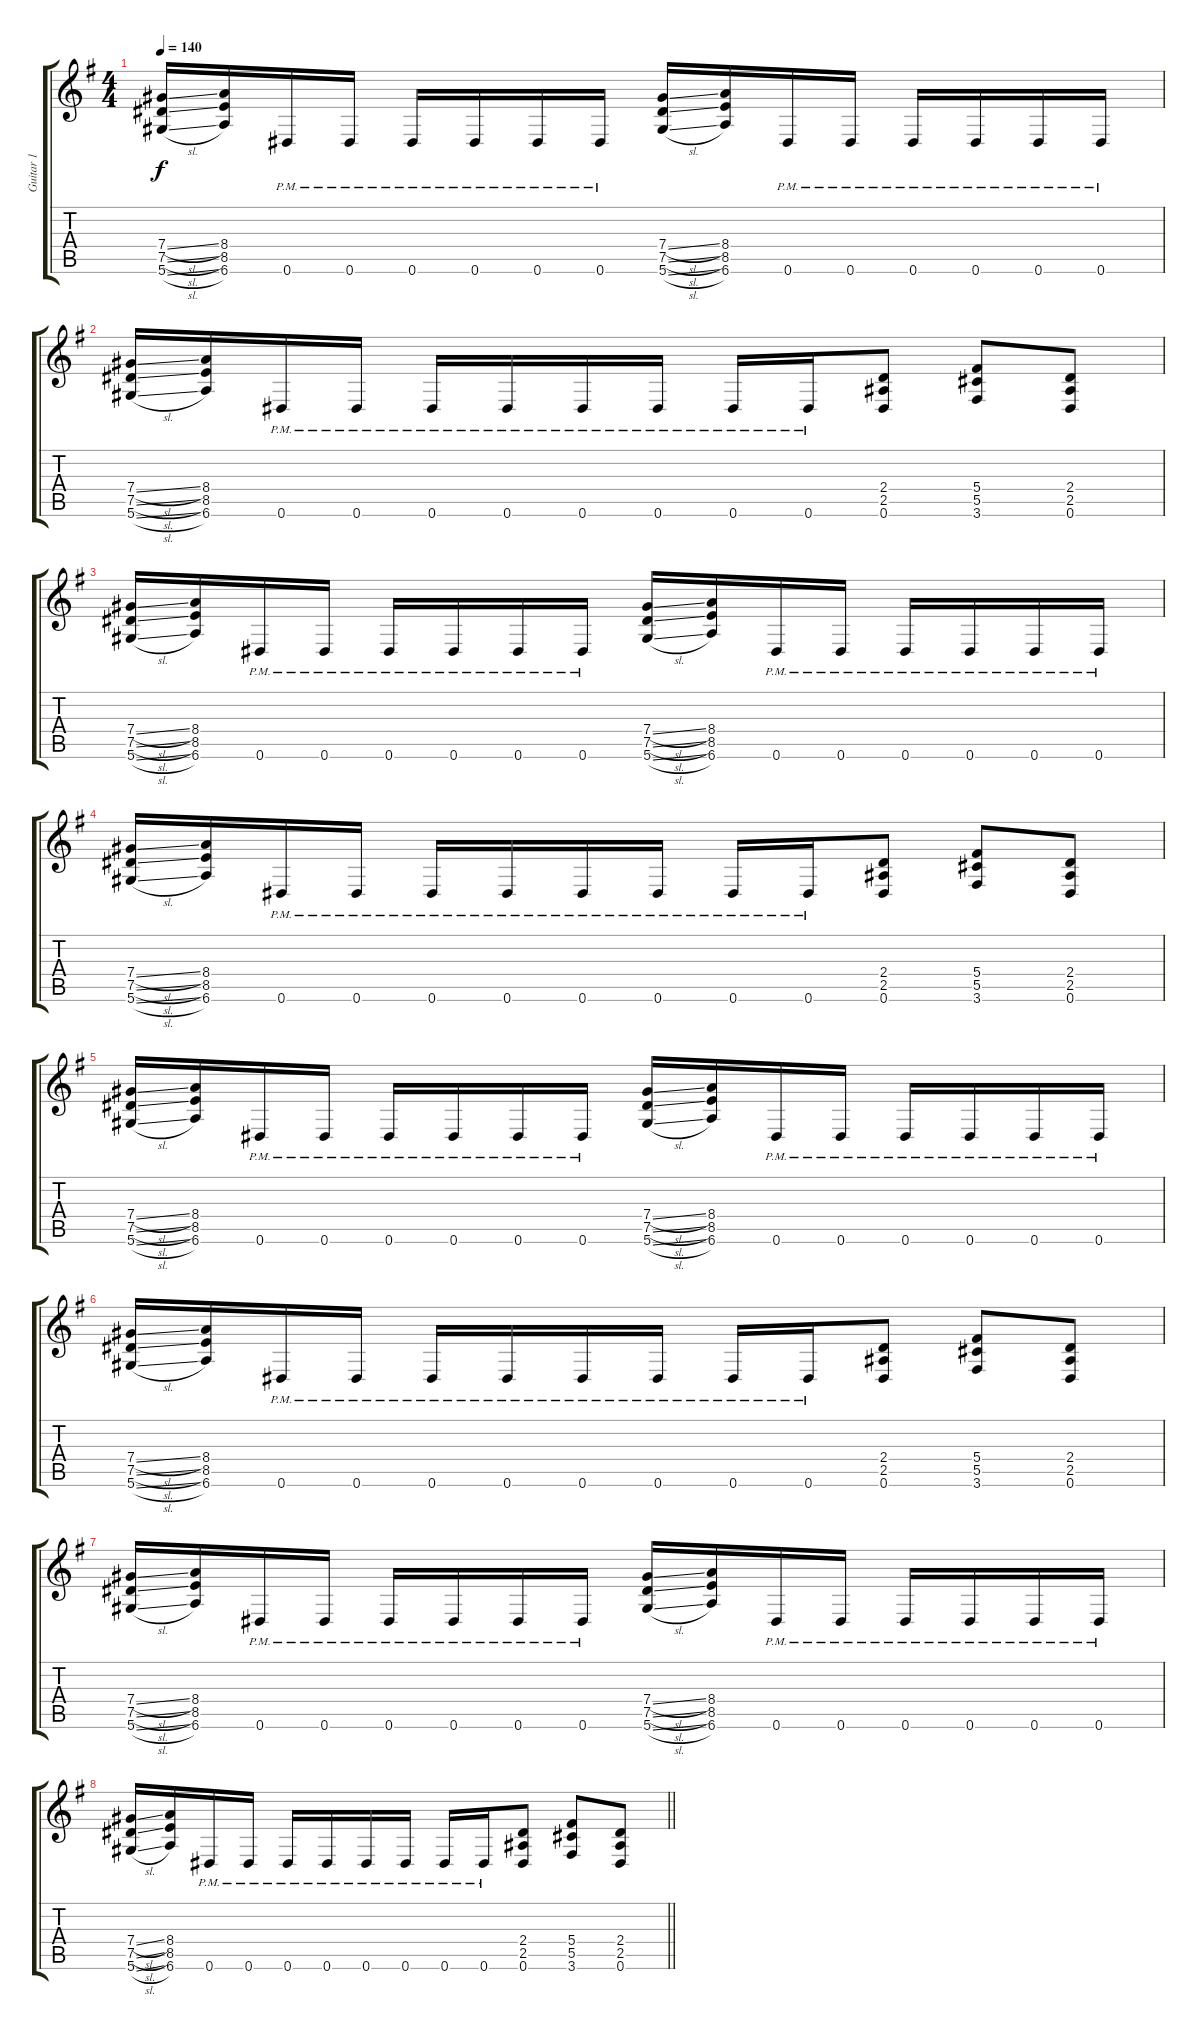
\track ("Guitar 1" "Guitar 1") {instrument overdrivenguitar}
\staff {score tabs}
\tuning (Eb4 Bb3 Gb3 Db3 Ab2 Eb2) {hide}
\ts (4 4)
\tempo 140
\clef g2
\ks g
(7.4{sl} 7.5{sl} 5.6{sl}).16{dy f} (8.4 8.5 6.6).16 0.6{pm}.16 0.6{pm}.16 0.6{pm}.16 0.6{pm}.16 0.6{pm}.16 0.6{pm}.16 (7.4{sl} 7.5{sl} 5.6{sl}).16 (8.4 8.5 6.6).16 0.6{pm}.16 0.6{pm}.16 0.6{pm}.16 0.6{pm}.16 0.6{pm}.16 0.6{pm}.16 |
(7.4{sl} 7.5{sl} 5.6{sl}).16 (8.4 8.5 6.6).16 0.6{pm}.16 0.6{pm}.16 0.6{pm}.16 0.6{pm}.16 0.6{pm}.16 0.6{pm}.16 0.6{pm}.16 0.6{pm}.16 (2.4 2.5 0.6).8 (5.4 5.5 3.6).8 (2.4 2.5 0.6).8 |
(7.4{sl} 7.5{sl} 5.6{sl}).16 (8.4 8.5 6.6).16 0.6{pm}.16 0.6{pm}.16 0.6{pm}.16 0.6{pm}.16 0.6{pm}.16 0.6{pm}.16 (7.4{sl} 7.5{sl} 5.6{sl}).16 (8.4 8.5 6.6).16 0.6{pm}.16 0.6{pm}.16 0.6{pm}.16 0.6{pm}.16 0.6{pm}.16 0.6{pm}.16 |
(7.4{sl} 7.5{sl} 5.6{sl}).16 (8.4 8.5 6.6).16 0.6{pm}.16 0.6{pm}.16 0.6{pm}.16 0.6{pm}.16 0.6{pm}.16 0.6{pm}.16 0.6{pm}.16 0.6{pm}.16 (2.4 2.5 0.6).8 (5.4 5.5 3.6).8 (2.4 2.5 0.6).8 |
(7.4{sl} 7.5{sl} 5.6{sl}).16 (8.4 8.5 6.6).16 0.6{pm}.16 0.6{pm}.16 0.6{pm}.16 0.6{pm}.16 0.6{pm}.16 0.6{pm}.16 (7.4{sl} 7.5{sl} 5.6{sl}).16 (8.4 8.5 6.6).16 0.6{pm}.16 0.6{pm}.16 0.6{pm}.16 0.6{pm}.16 0.6{pm}.16 0.6{pm}.16 |
(7.4{sl} 7.5{sl} 5.6{sl}).16 (8.4 8.5 6.6).16 0.6{pm}.16 0.6{pm}.16 0.6{pm}.16 0.6{pm}.16 0.6{pm}.16 0.6{pm}.16 0.6{pm}.16 0.6{pm}.16 (2.4 2.5 0.6).8 (5.4 5.5 3.6).8 (2.4 2.5 0.6).8 |
(7.4{sl} 7.5{sl} 5.6{sl}).16 (8.4 8.5 6.6).16 0.6{pm}.16 0.6{pm}.16 0.6{pm}.16 0.6{pm}.16 0.6{pm}.16 0.6{pm}.16 (7.4{sl} 7.5{sl} 5.6{sl}).16 (8.4 8.5 6.6).16 0.6{pm}.16 0.6{pm}.16 0.6{pm}.16 0.6{pm}.16 0.6{pm}.16 0.6{pm}.16 |
\barLineRight lightlight
(7.4{sl} 7.5{sl} 5.6{sl}).16 (8.4 8.5 6.6).16 0.6{pm}.16 0.6{pm}.16 0.6{pm}.16 0.6{pm}.16 0.6{pm}.16 0.6{pm}.16 0.6{pm}.16 0.6{pm}.16 (2.4 2.5 0.6).8 (5.4 5.5 3.6).8 (2.4 2.5 0.6).8
